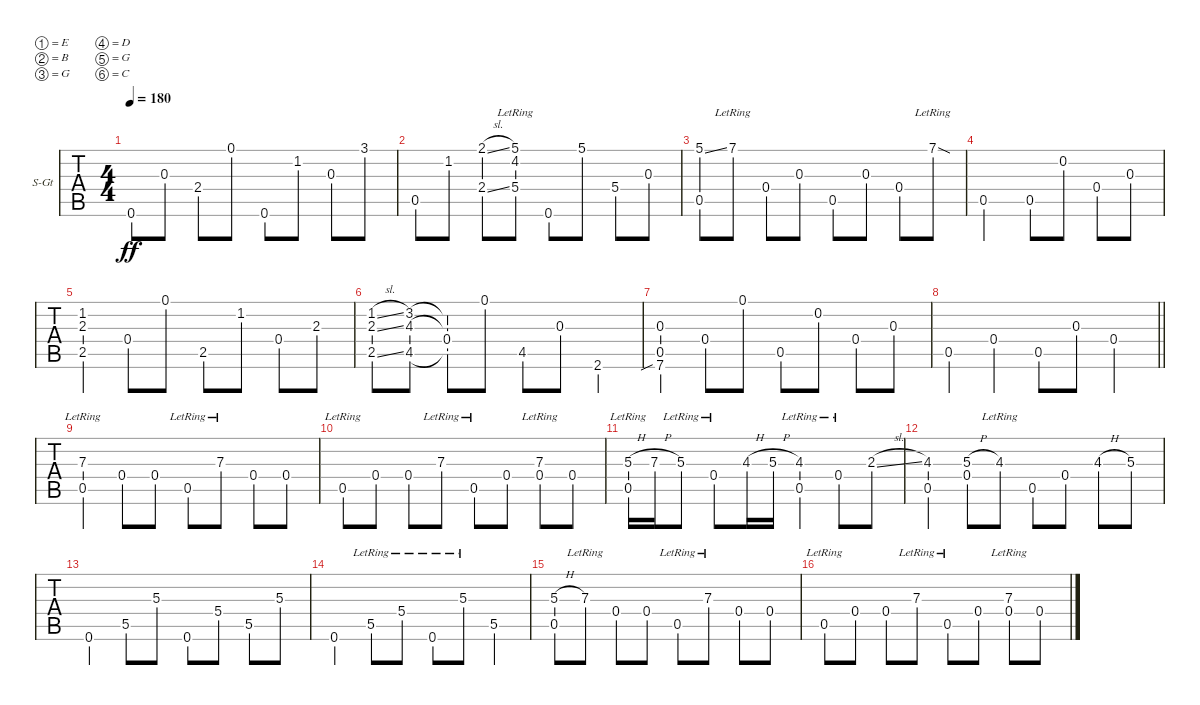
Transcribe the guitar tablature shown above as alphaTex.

\bracketExtendMode groupsimilarinstruments
\firstSystemTrackNameOrientation horizontal
\otherSystemsTrackNameOrientation horizontal
\track ("Piste 1" "S-Gt") {instrument acousticguitarsteel}
\staff {tabs}
\tuning (E4 B3 G3 D3 G2 C2)
\ts (4 4)
\tempo 180
\clef g2
\ks c
0.6.8{dy ff} 0.3.8 2.4.8 0.1.8 0.6.8 1.2.8 0.3.8 3.1.8 |
0.5.8 1.2.8 (2.1{sl} 2.4{sl}).8 (5.4{lr} 4.2{lr} 5.1{lr}).8 0.6.8 5.1.8 5.4.8 0.3.8 |
(5.1{ss} 0.5).8 7.1{lr}.8 0.4.8 0.3.8 0.5.8 0.3.8 0.4.8 7.1{sod lr}.8 |
0.5.2 0.5.8 0.2.8 0.4.8 0.3.8 |
(1.2 2.3 2.5).4 0.4.8 0.1.8 2.5.8 1.2.8 0.4.8 2.3.8 |
(1.2{sl} 2.3{sl} 2.5{sl}).8 (3.2 4.3 4.5).8 (0.4 3.2{t} 4.3{t} 4.5{t}).8 0.1.8 4.5.8 0.3.8 2.6.4 |
(7.6{sib} 0.5 0.3).4 0.4.8 0.1.8 0.5.8 0.2.8 0.4.8 0.3.8 |
\barLineRight lightlight
0.5.4 0.4.4 0.5.8 0.3.8 0.4.4 |
(7.3{lr} 0.5{lr}).4 0.4.8 0.4.8 0.5{lr}.8 7.3{lr}.8 0.4.8 0.4.8 |
0.5{lr}.8 0.4.8 0.4.8 7.3{lr}.8 0.5{lr}.8 0.4.8 (0.4 7.3{lr}).8 0.4.8 |
(5.3{h} 0.5{lr}).16 7.3{h}.16 5.3{lr}.8 0.4{lr}.8 4.3{h}.16 5.3{h}.16 (4.3{lr} 0.5{lr}).4 0.4{lr}.8 2.3{sl}.8 |
(4.3 0.5).4 (5.3{h} 0.4).8 4.3{lr}.8 0.5.8 0.4.8 4.3{h}.8 5.3.8 |
0.6.4 5.5.8 5.3.8 0.6.8 5.4.8 5.5.8 5.3.8 |
0.6.4 5.5{lr}.8 5.4{lr}.8 0.6{lr}.8 5.3{lr}.8 5.5.4 |
(0.5 5.3{h}).8 7.3{lr}.8 0.4.8 0.4.8 0.5{lr}.8 7.3{lr}.8 0.4.8 0.4.8 |
0.5{lr}.8 0.4.8 0.4.8 7.3{lr}.8 0.5{lr}.8 0.4.8 (0.4 7.3{lr}).8 0.4.8
